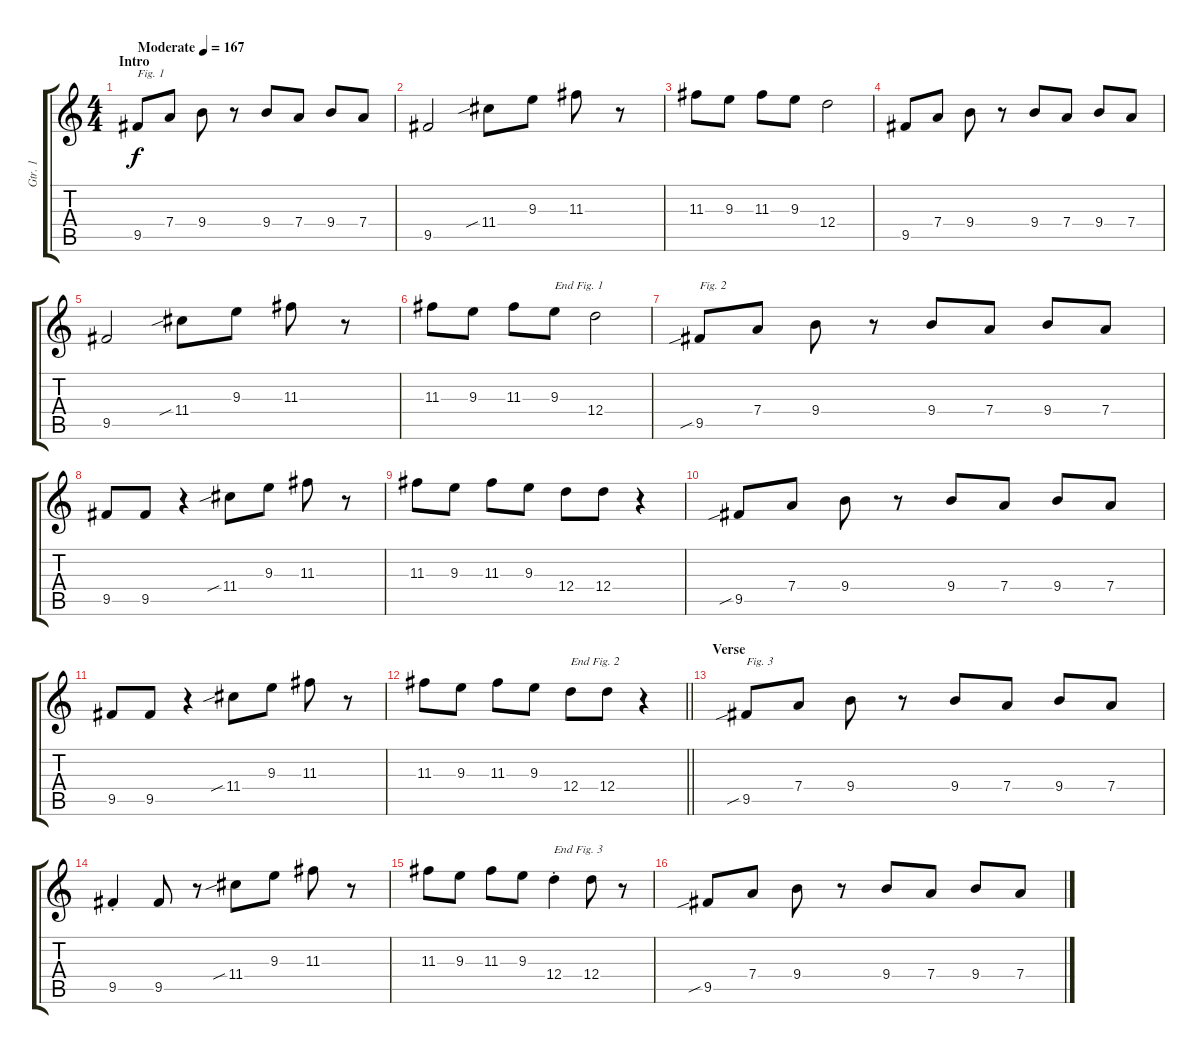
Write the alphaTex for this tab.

\track ("Gtr. 1" "Gtr. 1") {instrument overdrivenguitar}
\staff {score tabs}
\tuning (E4 B3 G3 D3 A2 E2) {hide}
\ts (4 4)
\section ("" "Intro")
\tempo (167 "Moderate")
\clef g2
\ks c
9.5.8{txt "Fig. 1" dy f instrument overdrivenguitar} 7.4.8 9.4.8 r.8 9.4.8 7.4.8 9.4.8 7.4.8 |
9.5.2 11.4{sib}.8 9.3.8 11.3.8 r.8 |
11.3.8 9.3.8 11.3.8 9.3.8 12.4.2 |
9.5.8 7.4.8 9.4.8 r.8 9.4.8 7.4.8 9.4.8 7.4.8 |
9.5.2 11.4{sib}.8 9.3.8 11.3.8 r.8 |
11.3.8 9.3.8 11.3.8 9.3.8{txt "End Fig. 1"} 12.4.2 |
9.5{sib}.8{txt "Fig. 2"} 7.4.8 9.4.8 r.8 9.4.8 7.4.8 9.4.8 7.4.8 |
9.5.8 9.5.8 r.4 11.4{sib}.8 9.3.8 11.3.8 r.8 |
11.3.8 9.3.8 11.3.8 9.3.8 12.4.8 12.4.8 r.4 |
9.5{sib}.8 7.4.8 9.4.8 r.8 9.4.8 7.4.8 9.4.8 7.4.8 |
9.5.8 9.5.8 r.4 11.4{sib}.8 9.3.8 11.3.8 r.8 |
\barLineRight lightlight
11.3.8 9.3.8 11.3.8 9.3.8 12.4.8{txt "End Fig. 2"} 12.4.8 r.4 |
\section ("" "Verse")
9.5{sib}.8{txt "Fig. 3"} 7.4.8 9.4.8 r.8 9.4.8 7.4.8 9.4.8 7.4.8 |
9.5{st}.4 9.5.8 r.8 11.4{sib}.8 9.3.8 11.3.8 r.8 |
11.3.8 9.3.8 11.3.8 9.3.8 12.4{st}.4{txt "End Fig. 3"} 12.4.8 r.8 |
9.5{sib}.8 7.4.8 9.4.8 r.8 9.4.8 7.4.8 9.4.8 7.4.8
